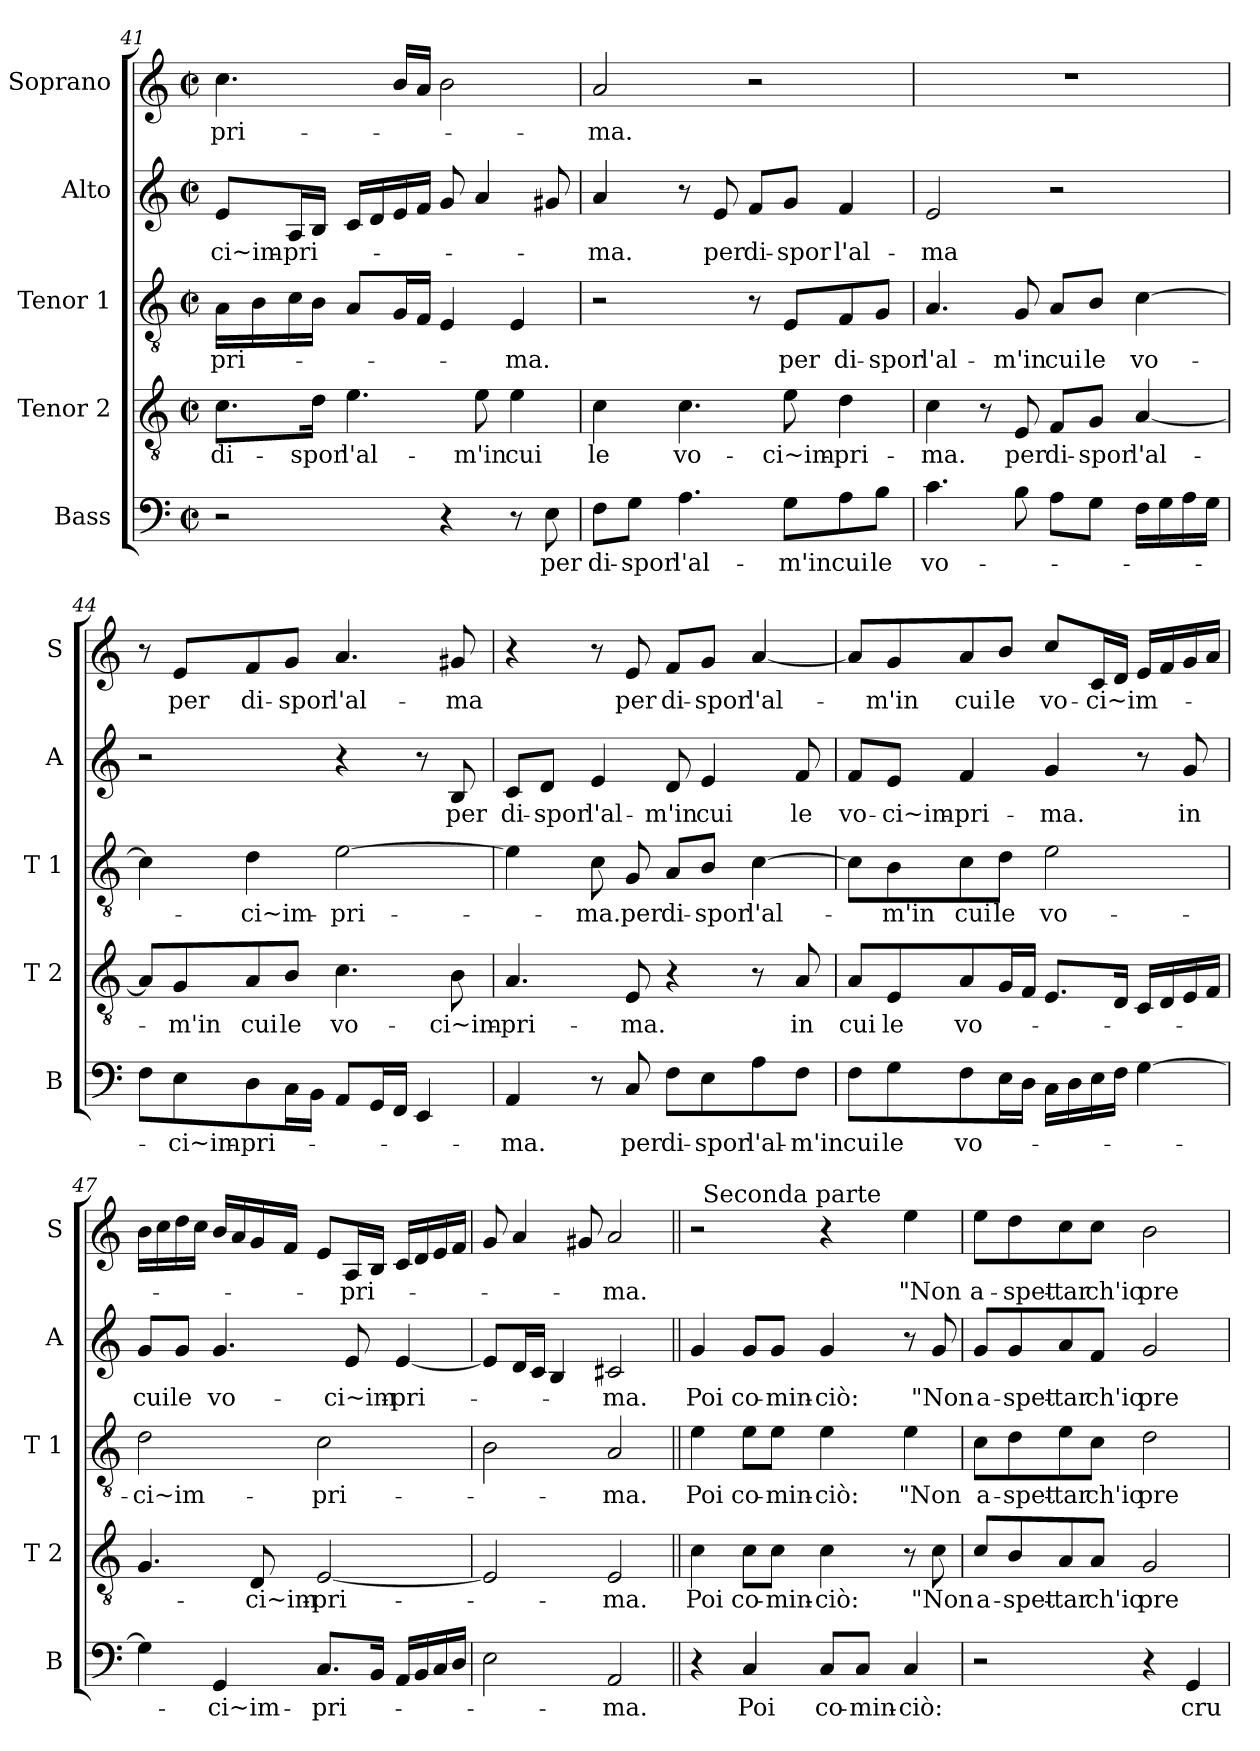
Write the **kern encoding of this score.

**kern	**text	**kern	**text	**kern	**text	**kern	**text	**kern	**text
*part5	*part5	*part4	*part4	*part3	*part3	*part2	*part2	*part1	*part1
*staff5	*staff5	*staff4	*staff4	*staff3	*staff3	*staff2	*staff2	*staff1	*staff1
*I"Bass	*	*I"Tenor 2	*	*I"Tenor 1	*	*I"Alto	*	*I"Soprano	*
*I'B	*	*I'T 2	*	*I'T 1	*	*I'A	*	*I'S	*
*clefF4	*	*clefGv2	*	*clefGv2	*	*clefG2	*	*clefG2	*
*k[]	*	*k[]	*	*k[]	*	*k[]	*	*k[]	*
*C:	*	*C:	*	*C:	*	*C:	*	*C:	*
*M2/2	*	*M2/2	*	*M2/2	*	*M2/2	*	*M2/2	*
*met(c|)	*	*met(c|)	*	*met(c|)	*	*met(c|)	*	*met(c|)	*
=41	=41	=41	=41	=41	=41	=41	=41	=41	=41
2r	.	8.c\L	di-	16A\LL	-pri-	8e/L	-ci~im-	4.cc\	-pri-
.	.	.	.	16B\	.	.	.	.	.
.	.	.	.	16c\	.	16A/L	-pri-	.	.
.	.	16d\Jk	-spor	16B\JJ	.	16B/JJ	.	.	.
.	.	4.e\	l'al-	8A/L	.	16c/LL	.	.	.
.	.	.	.	.	.	16d/	.	.	.
.	.	.	.	16G/L	.	16e/	.	16b/LL	.
.	.	.	.	16F/JJ	.	16f/JJ	.	16a/JJ	.
4r	.	.	.	4E/	.	8g/	.	2b\	.
.	.	8e\	-m'in	.	.	4a/	.	.	.
8r	.	4e\	cui	4E/	-ma.	.	.	.	.
8E\	per	.	.	.	.	8g#X/	.	.	.
!!LO:PB:g=z
=42	=42	=42	=42	=42	=42	=42	=42	=42	=42
8F\L	di-	4c\	le	2r	.	4a/	-ma.	2a/	-ma.
8G\J	-spor	.	.	.	.	.	.	.	.
4.A\	l'al-	4.c\	vo-	.	.	8r	.	.	.
.	.	.	.	.	.	8e/	per	.	.
.	.	.	.	8r	.	8f/L	di-	2r	.
8G\L	-m'in	8e\	-ci~im-	8E/L	per	8g/J	-spor	.	.
8A\	cui	4d\	-pri-	8F/	di-	4f/	l'al-	.	.
8B\J	le	.	.	8G/J	-spor	.	.	.	.
=43	=43	=43	=43	=43	=43	=43	=43	=43	=43
4.c\	vo-	4c\	-ma.	4.A/	l'al-	2e/	-ma	1r	.
.	.	8r	.	.	.	.	.	.	.
8B\	.	8E/	per	8G/	-m'in	.	.	.	.
8A\L	.	8F/L	di-	8A/L	cui	2r	.	.	.
8G\J	.	8G/J	-spor	8B/J	le	.	.	.	.
16F\LL	.	[4A/	l'al-	[4c\	vo-	.	.	.	.
16G\	.	.	.	.	.	.	.	.	.
16A\	.	.	.	.	.	.	.	.	.
16G\JJ	.	.	.	.	.	.	.	.	.
=44	=44	=44	=44	=44	=44	=44	=44	=44	=44
8F\L	.	8A/L]	.	4c\]	.	2r	.	8r	.
8E\	-ci~im-	8G/	-m'in	.	.	.	.	8e/L	per
8D\	-pri-	8A/	cui	4d\	-ci~im-	.	.	8f/	di-
16C\L	.	8B/J	le	.	.	.	.	8g/J	-spor
16BB\JJ	.	.	.	.	.	.	.	.	.
8AA/L	.	4.c\	vo-	[2e\	-pri-	4r	.	4.a/	l'al-
16GG/L	.	.	.	.	.	.	.	.	.
16FF/JJ	.	.	.	.	.	.	.	.	.
4EE/	.	.	.	.	.	8r	.	.	.
.	.	8B\	-ci~im-	.	.	8B/	per	8g#X/	-ma
!!LO:LB:g=z
=45	=45	=45	=45	=45	=45	=45	=45	=45	=45
4AA/	-ma.	4.A/	-pri-	4e\]	.	8c/L	di-	4r	.
.	.	.	.	.	.	8d/J	-spor	.	.
8r	.	.	.	8c\	-ma.	4e/	l'al-	8r	.
8C/	per	8E/	-ma.	8G/	per	.	.	8e/	per
8F\L	di-	4r	.	8A/L	di-	8d/	-m'in	8f/L	di-
8E\	-spor	.	.	8B/J	-spor	4e/	cui	8g/J	-spor
8A\	l'al-	8r	.	[4c\	l'al-	.	.	[4a/	l'al-
8F\J	-m'in	8A/	in	.	.	8f/	le	.	.
=46	=46	=46	=46	=46	=46	=46	=46	=46	=46
8F\L	cui	8A/L	cui	8c\L]	.	8f/L	vo-	8a/L]	.
8G\	le	8E/	le	8B\	-m'in	8e/J	-ci~im-	8g/	-m'in
8F\	vo-	8A/	vo-	8c\	cui	4f/	-pri-	8a/	cui
16E\L	.	16G/L	.	8d\J	le	.	.	8b/J	le
16D\JJ	.	16F/JJ	.	.	.	.	.	.	.
16C\LL	.	8.E/L	.	2e\	vo-	4g/	-ma.	8cc/L	vo-
16D\	.	.	.	.	.	.	.	.	.
16E\	.	.	.	.	.	.	.	16c/L	-ci~im-
16F\JJ	.	16D/Jk	.	.	.	.	.	16d/JJ	.
[4G\	.	16C/LL	.	.	.	8r	.	16e/LL	.
.	.	16D/	.	.	.	.	.	16f/	.
.	.	16E/	.	.	.	8g/	in	16g/	.
.	.	16F/JJ	.	.	.	.	.	16a/JJ	.
!!LO:PB:g=z
=47	=47	=47	=47	=47	=47	=47	=47	=47	=47
4G\]	.	4.G/	.	2d\	-ci~im-	8g/L	cui	16b\LL	.
.	.	.	.	.	.	.	.	16cc\	.
.	.	.	.	.	.	8g/J	le	16dd\	.
.	.	.	.	.	.	.	.	16cc\JJ	.
4GG/	-ci~im-	.	.	.	.	4.g/	vo-	16b/LL	.
.	.	.	.	.	.	.	.	16a/	.
.	.	8D/	-ci~im-	.	.	.	.	16g/	.
.	.	.	.	.	.	.	.	16f/JJ	.
8.C/L	-pri-	[2E/	-pri-	2c\	-pri-	.	.	8e/L	.
.	.	.	.	.	.	8e/	-ci~im-	16A/L	-pri-
16BB/Jk	.	.	.	.	.	.	.	16B/JJ	.
16AA/LL	.	.	.	.	.	[4e/	-pri-	16c/LL	.
16BB/	.	.	.	.	.	.	.	16d/	.
16C/	.	.	.	.	.	.	.	16e/	.
16D/JJ	.	.	.	.	.	.	.	16f/JJ	.
=48	=48	=48	=48	=48	=48	=48	=48	=48	=48
2E\	.	2E/]	.	2B\	.	8e/L]	.	8g/	.
.	.	.	.	.	.	16d/L	.	4a/	.
.	.	.	.	.	.	16c/JJ	.	.	.
.	.	.	.	.	.	4B/	.	.	.
.	.	.	.	.	.	.	.	8g#X/	.
2AA/	-ma.	2E/	-ma.	2A/	-ma.	2c#X/	-ma.	2a/	-ma.
=49||	=49||	=49||	=49||	=49||	=49||	=49||	=49||	=49||	=49||
*	*	*	*	*	*	*	*	*^	*
4r	.	4c\	Poi	4e\	Poi	4g/	Poi	2r	32ryy	.
!	!	!	!	!	!	!	!	!	!LO:TX:a:t=Seconda parte	!
.	.	.	.	.	.	.	.	.	2ryy	.
4C/	Poi	8c\L	co-	8e\L	co-	8g/L	co-	.	.	.
.	.	8c\J	-min-	8e\J	-min-	8g/J	-min-	.	.	.
8C/L	co-	4c\	-ciò:	4e\	-ciò:	4g/	-ciò:	4r	.	.
.	.	.	.	.	.	.	.	.	4...ryy	.
8C/J	-min-	.	.	.	.	.	.	.	.	.
4C/	-ciò:	8r	.	4e\	"Non	8r	.	4ee\	.	"Non
.	.	8c\	"Non	.	.	8g/	"Non	.	.	.
*	*	*	*	*	*	*	*	*v	*v	*
!!LO:LB:g=z
=50	=50	=50	=50	=50	=50	=50	=50	=50	=50
2r	.	8c/L	a-	8c\L	a-	8g/L	a-	8ee\L	a-
.	.	8B/	-spet-	8d\	-spet-	8g/	-spet-	8dd\	-spet-
.	.	8A/	-tar	8e\	-tar	8a/	-tar	8cc\	-tar
.	.	8A/J	ch'io	8c\J	ch'io	8f/J	ch'io	8cc\J	ch'io
4r	.	2G/	pre-	2d\	pre-	2g/	pre-	2b\	pre-
4GG/	cru-	.	.	.	.	.	.	.	.
=	=	=	=	=	=	=	=	=	=
*-	*-	*-	*-	*-	*-	*-	*-	*-	*-
